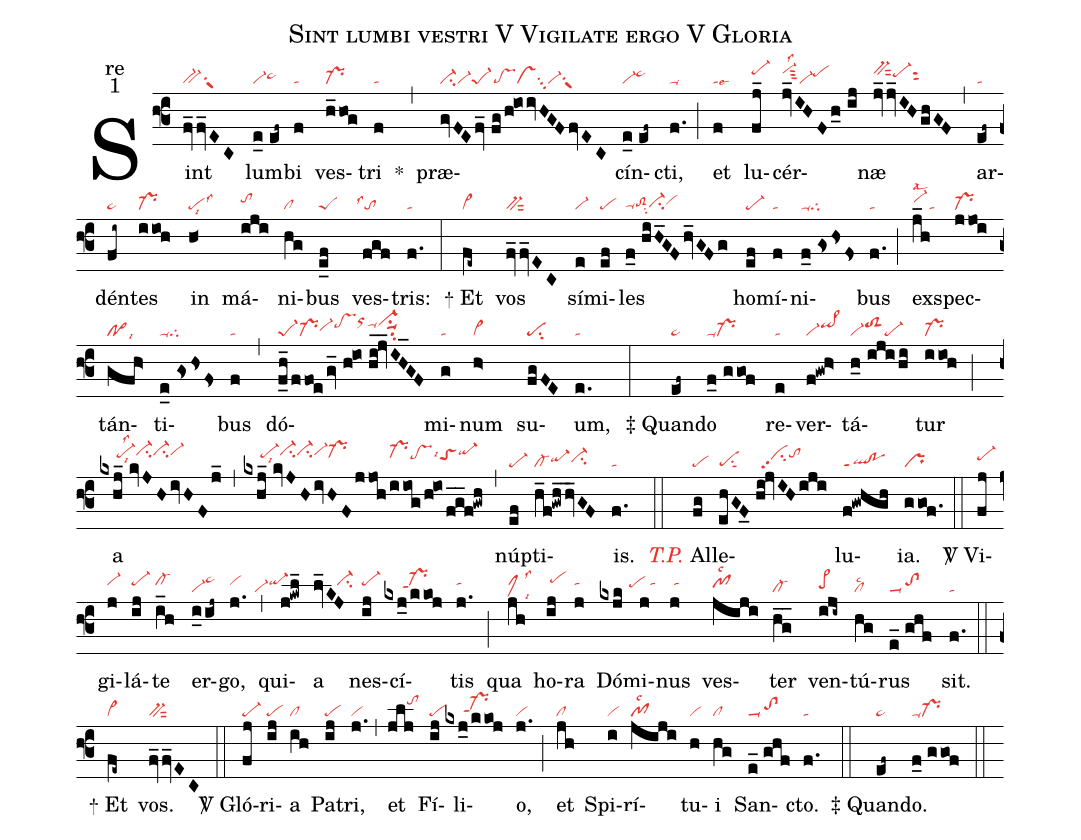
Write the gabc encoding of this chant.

name:Sint lumbi vestri V Vigilate ergo V Gloria;
office-part:re;
mode:1;
nabc-lines:1;
%%
(f3) Sint(fv_fv_EC|bv-su1suw1) lum(e_0//ef~|vi-pe~hh)bi(f|ta) ves(h_hog|pr-)tri(f|ta) <sp>*</sp>(,) præ(gvFEfv_//fg/h@io/ivHGFfvEC|ci-vi-pe-1ptvssu3vi-su1suw1)cín(e_0//ef~|vi-pe~hi)cti,(f.|ta-) (;) et(f|talse6) lu(fj_|pe-hj)cér(jv_IHFh_0//ij|vi-hjsut3lss2vi-pehi)næ(jv_jv_IHghGF|bv-hjsut2pe-hisut2) (,) ar(ef~|ta)dén(fi~|pe~)tes(iioh|pr-) in(h<|pelsi8lss3) má(iji|tohi)ni(hg|cl)bus(e_f|peS) ves(fgf|``tolss1)tris:(f.|ta) (:)

<sp>+</sp> Et(fe~|vi>) vos(fv_fv_EC|bv-sut2) sí(e|vi-)mi(ef|pe)les(f_0//hiH_GFhv_GFg|toS2hgppu1su2ci-hgvihh) ho(ef|pe-)mí(f|ta)ni(f_0//gshsfs|tgppu1)bus(f.|ta) (;) ex(j_h|vi-hilsal2ta)spec(jjoi|pr-)tán(gfh>|po>lsi9)ti(e_0//gshsfs|tgppu1)bus(f|ta) (,) dó(f_h_/ffoe/gv_//h@io//hi_!jv_IH_GF|pe-1pr-vi-hhpthiorhkvi-hjppu1su1suu1su2)mi(g|ta)num(h>|vi>) su(fgFE|pesu2)um,(e.|ta) (:)

<sp>‡</sp> Quan(ef~|pe~)do(f_0//ggof|pr-ppu1) re(e|ta)ver(f!gw!h>|vi-qi>hi)tá(h_0//iji/hi|vi-toS2hipe-)tur(iioh|pr-) (;) a(kxhj_//kvJHivHFj_|/////pe-hjlsi8lss2ci-hkci-hkvi-hk) (,) (kxhj_//kvJHivHFjjoh|/////pe-hjlsi8ci-hkci-hkvi-hkpr-hj|iiog/h@io/fg__f!gwh|pr-hjpthitoShilsi4qi-hk) (,) núp(ef|pe-)ti(h_f!gwh_hv_GF|cl-qi-hhci-hh)is.(f.|ta) (::)

<i><c>T.P.</c></i> Al(fg|pe)le(ehGF_0|pesu1sut1|//hi!jvIHiji|//cihipp2tohj)lu(f!gwhgh|ql!poppt1)ia.(ggof.|pr) (::)

<sp>V/</sp> Vi(fj|pe-hi)gi(j|vi-hi)lá(ij|pe-hi)te(i_h|cl-hi) er(i_0ij~|vi-pe~hj)go,(j.|vihi) (,) qui(j!kwl_|````````vi-qi-hi)a(lv_KJ|///////ci-hi) nes(ij|pe-hi)cí(kxj_0/kkoj|/////pr-hippt1)tis(j.|tahi) (;) qua(jh|clMhilss3lsi9) ho(ij|/pehj)ra(j|tahi) Dó(kxjk|/////////pehh)mi(j|///tahi)nus(j|/tahi) ves(jiji|pf1hhlsc2)ter(hg__|cl-) ven(iji~|pe>hh)tú(hg|cllsc2)rus(e_//ghf|toppu1) sit.(f.|ta) (::)

<sp>+</sp> Et(fe~|vi>) vos.(fv_fv_EC|bv-sut2) (::)

<sp>V/</sp> Gló(fj|pe-)ri(ij|pe)a(ih|cl) Pa(ij|pe)tri,(j.|vi) (,) et(jlj|//////tohk) Fí(ij|pe)li(kxj_0/kkoj|/////pr-hippt1)o,(j.|vi) (;) et(jh|cl) Spi(i|vi)rí(jiji|pf1lsc2)tu(h|vi)i(hg|cl) San(e_//ghf|toppu1)cto.(f.|ta) (::)

<sp>‡</sp> Quan(ef~|pe~)do.(f_0//ggof|pr-ppu1) (::)
